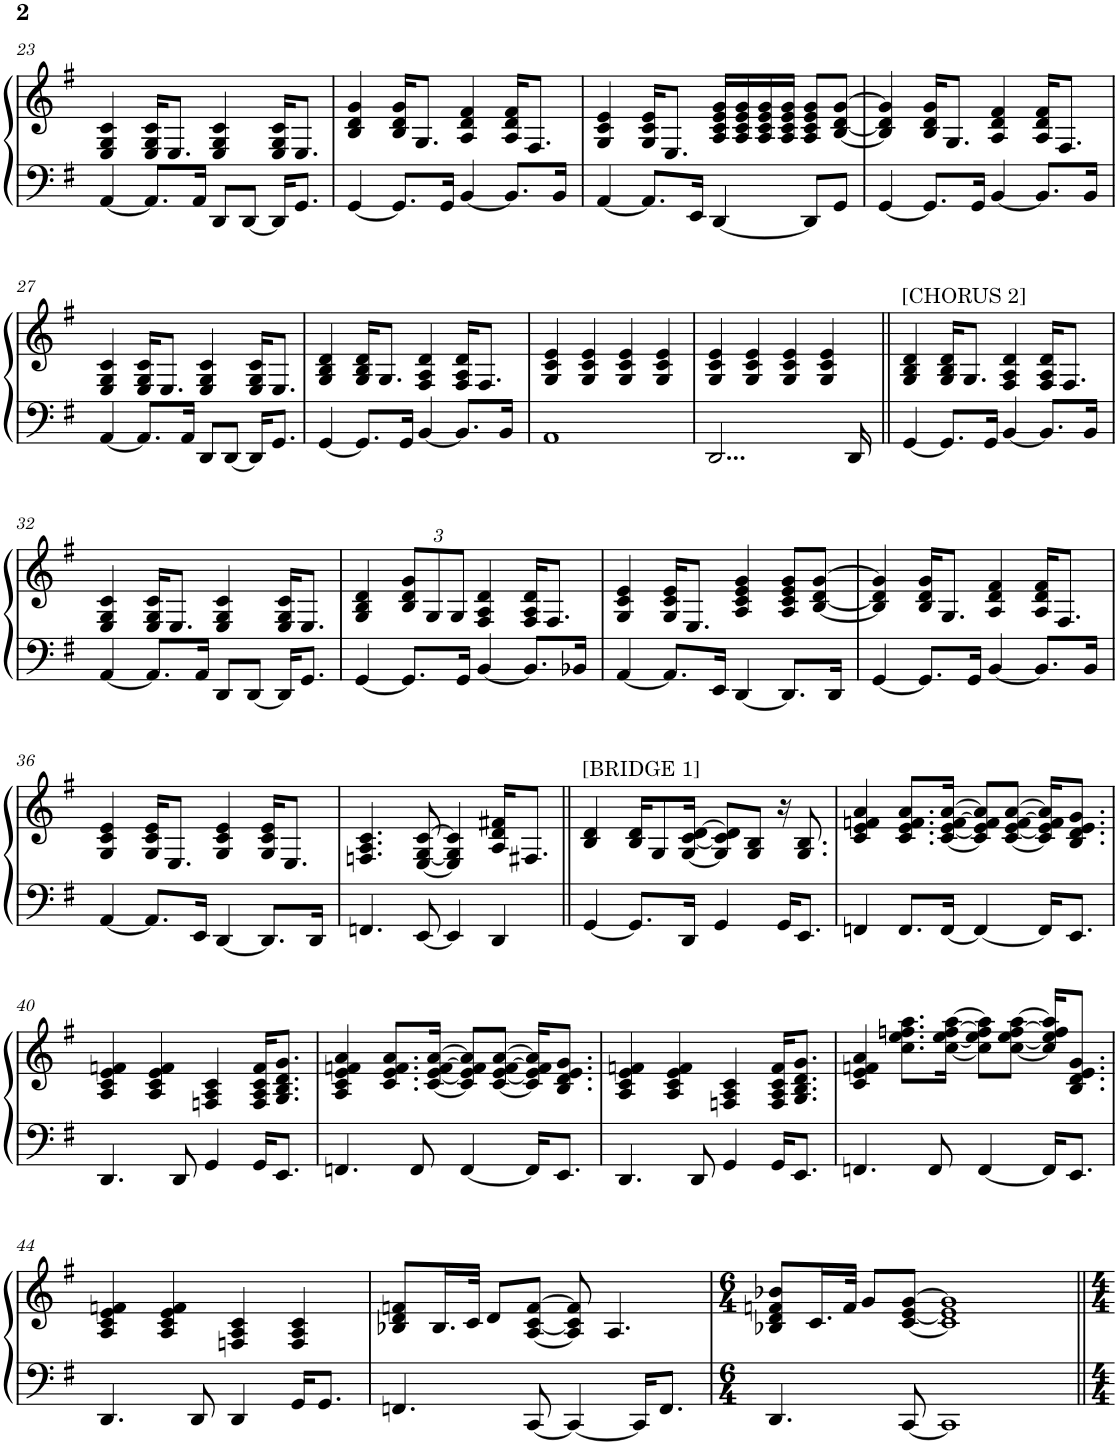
**kern	**kern
*part1	*part1
*staff2	*staff1
*I"Piano	*
*I'Pno.	*
!!LO:PB:g=z
*clefF4	*clefG2
*k[f#]	*k[f#]
*M4/4	*M4/4
=23	=23
[4AA/	4E/ 4G/ 4c/
8.AA/L]	16E/ 16G/ 16c/KL
.	8.E/J
16AA/Jk	.
8DD/L	4E/ 4G/ 4c/
[8DD/J	.
16DD/KL]	16E/ 16G/ 16c/KL
8.GG/J	8.E/J
=24	=24
[4GG/	4B/ 4d/ 4g/
8.GG/L]	16B/ 16d/ 16g/KL
.	8.G/J
16GG/Jk	.
[4BB/	4A/ 4d/ 4f#/
8.BB/L]	16A/ 16d/ 16f#/KL
.	8.F#/J
16BB/Jk	.
=25	=25
[4AA/	4G/ 4c/ 4e/
8.AA/L]	16G/ 16c/ 16e/KL
.	8.E/J
16EE/Jk	.
[4DD/	16A/ 16c/ 16e/ 16g/LL
.	16A/ 16c/ 16e/ 16g/
.	16A/ 16c/ 16e/ 16g/
.	16A/ 16c/ 16e/ 16g/JJ
8DD/L]	8A/ 8c/ 8e/ 8g/L
8GG/J	[8B/ [8d/ [8g/J
=26	=26
[4GG/	4B/] 4d/] 4g/]
8.GG/L]	16B/ 16d/ 16g/KL
.	8.G/J
16GG/Jk	.
[4BB/	4A/ 4d/ 4f#/
8.BB/L]	16A/ 16d/ 16f#/KL
.	8.F#/J
16BB/Jk	.
!!LO:LB:g=z
=27	=27
[4AA/	4E/ 4G/ 4c/
8.AA/L]	16E/ 16G/ 16c/KL
.	8.E/J
16AA/Jk	.
8DD/L	4E/ 4G/ 4c/
[8DD/J	.
16DD/KL]	16E/ 16G/ 16c/KL
8.GG/J	8.E/J
=28	=28
[4GG/	4G/ 4B/ 4d/
8.GG/L]	16G/ 16B/ 16d/KL
.	8.G/J
16GG/Jk	.
[4BB/	4F#/ 4A/ 4d/
8.BB/L]	16F#/ 16A/ 16d/KL
.	8.F#/J
16BB/Jk	.
=29	=29
1AA	4G/ 4c/ 4e/
.	4G/ 4c/ 4e/
.	4G/ 4c/ 4e/
.	4G/ 4c/ 4e/
=30	=30
2...DD/	4G/ 4c/ 4e/
.	4G/ 4c/ 4e/
.	4G/ 4c/ 4e/
.	4G/ 4c/ 4e/
16DD/	.
=31||	=31||
!	!LO:TX:a:t=[CHORUS 2]
[4GG/	4G/ 4B/ 4d/
8.GG/L]	16G/ 16B/ 16d/KL
.	8.G/J
16GG/Jk	.
[4BB/	4F#/ 4A/ 4d/
8.BB/L]	16F#/ 16A/ 16d/KL
.	8.F#/J
16BB/Jk	.
!!LO:LB:g=z
=32	=32
[4AA/	4E/ 4G/ 4c/
8.AA/L]	16E/ 16G/ 16c/KL
.	8.E/J
16AA/Jk	.
8DD/L	4E/ 4G/ 4c/
[8DD/J	.
16DD/KL]	16E/ 16G/ 16c/KL
8.GG/J	8.E/J
=33	=33
[4GG/	4G/ 4B/ 4d/
*	*Xbrackettup
8.GG/L]	12B/ 12d/ 12g/L
.	12G/
.	12G/J
16GG/Jk	.
[4BB/	4F#/ 4A/ 4d/
8.BB/L]	16F#/ 16A/ 16d/KL
.	8.F#/J
16BB-X/Jk	.
=34	=34
[4AA/	4G/ 4c/ 4e/
8.AA/L]	16G/ 16c/ 16e/KL
.	8.E/J
16EE/Jk	.
[4DD/	4A/ 4c/ 4e/ 4g/
8.DD/L]	8A/ 8c/ 8e/ 8g/L
.	[8B/ [8d/ [8g/J
16DD/Jk	.
=35	=35
[4GG/	4B/] 4d/] 4g/]
8.GG/L]	16B/ 16d/ 16g/KL
.	8.G/J
16GG/Jk	.
[4BB/	4A/ 4d/ 4f#/
8.BB/L]	16A/ 16d/ 16f#/KL
.	8.F#/J
16BB/Jk	.
!!LO:LB:g=z
=36	=36
[4AA/	4G/ 4c/ 4e/
8.AA/L]	16G/ 16c/ 16e/KL
.	8.E/J
16EE/Jk	.
[4DD/	4G/ 4c/ 4e/
8.DD/L]	16G/ 16c/ 16e/KL
.	8.E/J
16DD/Jk	.
=37	=37
4.FFn/	4.Fn/ 4.A/ 4.c/
[8EE/	[8E/ [8G/ [8c/
4EE/]	4E/] 4G/] 4c/]
4DD/	16A/ 16d/ 16f#X/KL
.	8.F#X/J
=38||	=38||
!	!LO:TX:a:t=[BRIDGE 1]
[4GG/	4B/ 4d/
8.GG/L]	16B/ 16d/KL
.	8G/
16DD/Jk	[16G/ [16c/ [16d/Jk
4GG/	8G/] 8c/] 8d/]L
.	8G/ 8B/J
16GG/KL	16r
8.EE/J	8.G/ 8.B/
=39	=39
4FFn/	4c/ 4e/ 4fn/ 4a/
8.FF/L	8.c/ 8.e/ 8.f/ 8.a/L
[16FF/Jk	[16c/ [16e/ [16f/ [16a/Jk
4FF/_	8c/] 8e/] 8f/] 8a/]L
.	[8c/ [8e/ [8f/ [8a/J
16FF/KL]	16c/] 16e/] 16f/] 16a/]KL
8.EE/J	8.B/ 8.d/ 8.e/ 8.g/J
!!LO:LB:g=z
=40	=40
4.DD/	4A/ 4c/ 4e/ 4fn/
.	4A/ 4c/ 4e/ 4f/
8DD/	.
4GG/	4Fn/ 4A/ 4c/
16GG/KL	16F/ 16A/ 16c/ 16f/KL
8.EE/J	8.G/ 8.B/ 8.d/ 8.g/J
=41	=41
4.FFn/	4A/ 4c/ 4e/ 4fn/ 4a/
.	8.c/ 8.e/ 8.f/ 8.a/L
8FF/	.
.	[16c/ [16e/ [16f/ [16a/Jk
[4FF/	8c/] 8e/] 8f/] 8a/]L
.	[8c/ [8e/ [8f/ [8a/J
16FF/KL]	16c/] 16e/] 16f/] 16a/]KL
8.EE/J	8.B/ 8.d/ 8.e/ 8.g/J
=42	=42
4.DD/	4A/ 4c/ 4e/ 4fn/
.	4A/ 4c/ 4e/ 4f/
8DD/	.
4GG/	4Fn/ 4A/ 4c/
16GG/KL	16F/ 16A/ 16c/ 16f/KL
8.EE/J	8.G/ 8.B/ 8.d/ 8.g/J
=43	=43
4.FFn/	4c/ 4e/ 4fn/ 4a/
.	8.cc\ 8.ee\ 8.ffn\ 8.aa\L
8FF/	.
.	[16cc\ [16ee\ [16ff\ [16aa\Jk
[4FF/	8cc\] 8ee\] 8ff\] 8aa\]L
.	[8cc\ [8ee\ [8ff\ [8aa\J
16FF/KL]	16cc/] 16ee/] 16ff/] 16aa/]KL
8.EE/J	8.B/ 8.d/ 8.e/ 8.g/J
!!LO:LB:g=z
=44	=44
4.DD/	4A/ 4c/ 4e/ 4fn/
.	4A/ 4c/ 4e/ 4f/
8DD/	.
4DD/	4Fn/ 4A/ 4c/
16GG/KL	4F/ 4A/ 4c/
8.GG/J	.
=45	=45
4.FFn/	8B-X/ 8d/ 8fn/L
.	16.B-/L
.	32c/JJk
.	8d/L
[8CC/	[8A/ [8c/ [8f/J
4CC/_	8A/] 8c/] 8f/]
.	4.A/
16CC/KL]	.
8.FF/J	.
=46	=46
*M6/4	*M6/4
4.DD/	8B-X/ 8d/ 8fn/ 8b-X/L
.	16.c/L
.	32f/JJk
.	8g/L
[8CC/	[8c/ [8e/ [8g/J
1CC]	1c] 1e] 1g]
=||	=||
*-	*-
